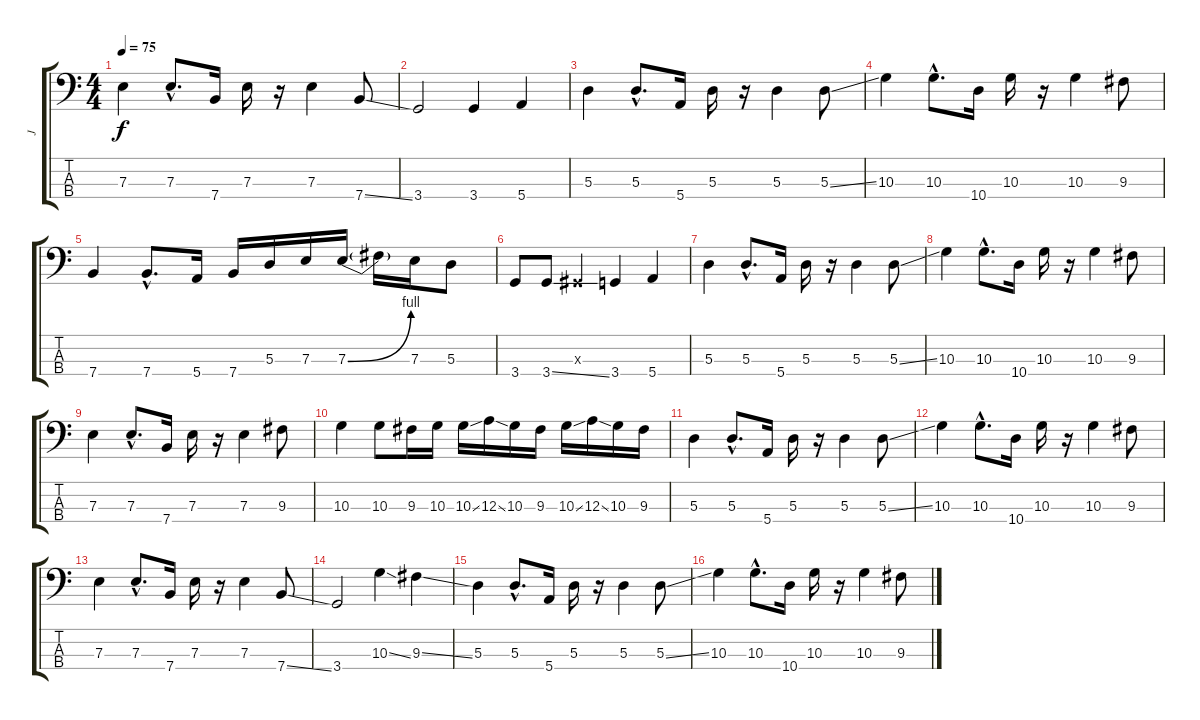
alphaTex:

\track ("  J" "  J") {instrument electricbasspick}
\staff {score tabs}
\tuning (G2 D2 A1 E1) {hide}
\ts (4 4)
\tempo 75
\clef f4
\ks c
7.3.4{dy f} 7.3{hac}.8{d} 7.4.16 7.3.16 r.16 7.3.4 7.4{ss}.8 |
3.4.2 3.4.4 5.4.4 |
5.3.4 5.3{hac}.8{d} 5.4.16 5.3.16 r.16 5.3.4 5.3{ss}.8 |
10.3.4 10.3{hac}.8{d} 10.4.16 10.3.16 r.16 10.3.4 9.3.8 |
7.4.4 7.4{hac}.8{d} 5.4.16 7.4.16 5.3.16 7.3.16 7.3{be (bend 0 0 60 4)}.16 7.3{t}.16 7.3.16 5.3.8 |
3.4.8 3.4{ss}.8 -1.3{x}.4 3.4.4 5.4.4 |
5.3.4 5.3{hac}.8{d} 5.4.16 5.3.16 r.16 5.3.4 5.3{ss}.8 |
10.3.4 10.3{hac}.8{d} 10.4.16 10.3.16 r.16 10.3.4 9.3.8 |
7.3.4 7.3{hac}.8{d} 7.4.16 7.3.16 r.16 7.3.4 9.3.8 |
10.3.4 10.3.8 9.3.16 10.3.16 10.3{ss}.16 12.3{ss}.16 10.3.16 9.3.16 10.3{ss}.16 12.3{ss}.16 10.3.16 9.3.16 |
5.3.4 5.3{hac}.8{d} 5.4.16 5.3.16 r.16 5.3.4 5.3{ss}.8 |
10.3.4 10.3{hac}.8{d} 10.4.16 10.3.16 r.16 10.3.4 9.3.8 |
7.3.4 7.3{hac}.8{d} 7.4.16 7.3.16 r.16 7.3.4 7.4{ss}.8 |
3.4.2 10.3{ss}.4 9.3{ss}.4 |
5.3.4 5.3{hac}.8{d} 5.4.16 5.3.16 r.16 5.3.4 5.3{ss}.8 |
10.3.4 10.3{hac}.8{d} 10.4.16 10.3.16 r.16 10.3.4 9.3.8
